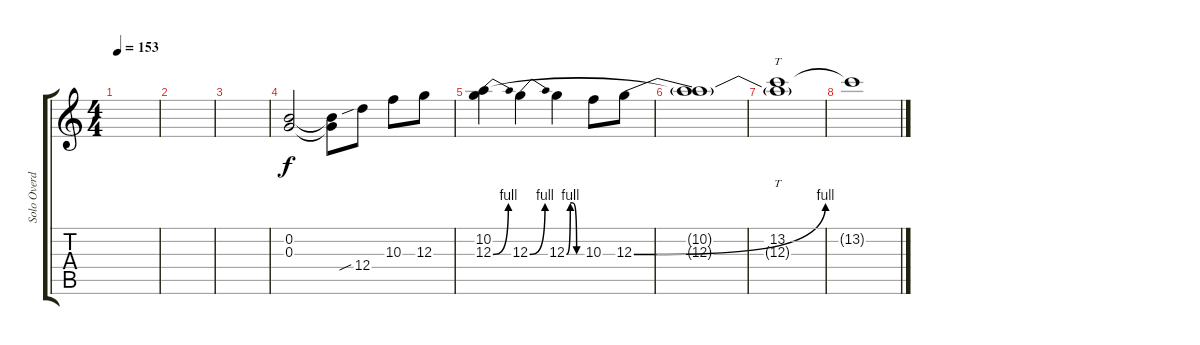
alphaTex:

\track ("Solo Overdub" "Solo Overd") {instrument overdrivenguitar}
\staff {score tabs}
\tuning (E4 B3 G3 D3 A2 E2) {hide}
\ts (4 4)
\tempo 153
\clef g2
\ks c
|
|
|
(0.2 0.3).2 (0.2{t} 0.3{t}).8 12.4{sib}.8 10.3.8 12.3.8 |
(10.2 12.3{be (bend 0 0 60 4)}).4 12.3{be (bend 0 0 60 4)}.4 12.3{be (custom 0 0 15 4 25 4 40 0 60 0)}.4 10.3.8 12.3{be (bend 0 0 60 4)}.8 |
(10.2{t} 12.3{t}).1 |
(13.2 12.3{t}).1{tt} |
13.2{t}.1
